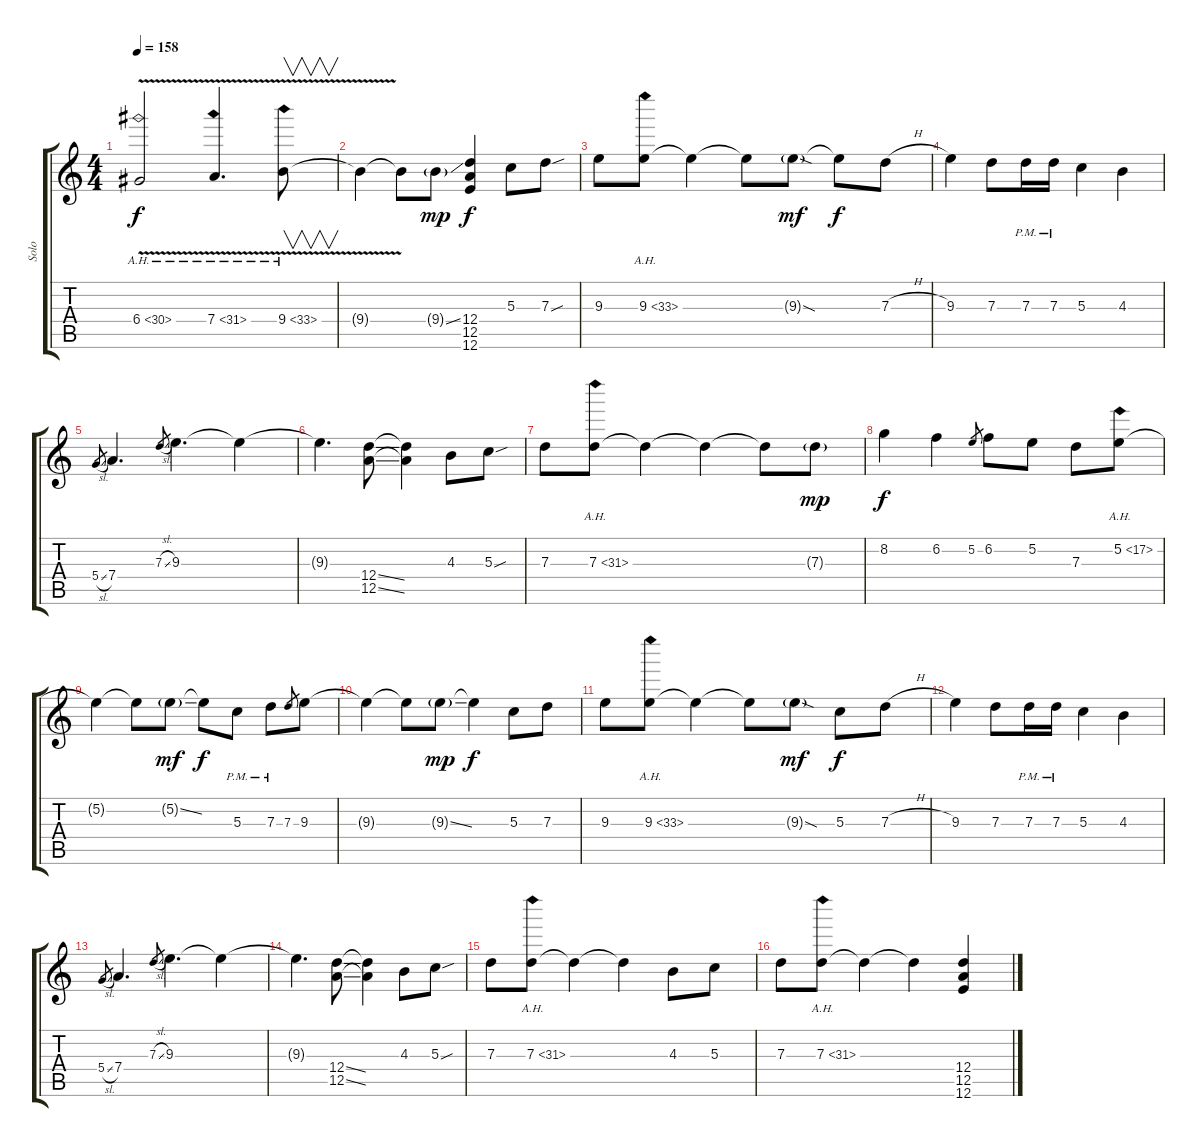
\track ("Solo" "Solo") {instrument overdrivenguitar}
\staff {score tabs}
\tuning (E4 B3 G3 D3 A2 E2) {hide}
\ts (4 4)
\tempo 158
\clef g2
\ks c
6.4{ah 24 v}.2{dy f} 7.4{ah 24 v}.4{d} 9.4{ah 24 v}.8{v} |
9.4{t}.4 9.4{t}.8 9.4{ss g}.8{dy mp} (12.4 12.5 12.6).4{dy f} 5.3.8 7.3{sou}.8 |
9.3.8 9.3{ah 24}.8 9.3{t}.4 9.3{t}.8 9.3{sod g}.8{dy mf} 9.3{t}.8{dy f} 7.3{h}.8 |
9.3.4 7.3.8 7.3{pm}.16 7.3{pm}.16 5.3.4 4.3.4 |
5.4{sl}.8{gr} 7.4.4{d} 7.3{sl}.8{gr} 9.3.4{d} 9.3{t}.4 |
9.3{t}.4{d} (12.4{ss} 12.5{ss}).8 (12.4{t} 12.5{t}).4 4.3.8 5.3{sou}.8 |
7.3.8 7.3{ah 24}.8 7.3{t}.4 7.3{t}.4 7.3{t}.8 7.3{g}.8{dy mp} |
8.2.4{dy f} 6.2.4 5.2.8{gr} 6.2.8 5.2.8 7.3.8 5.2{ah 12}.8 |
5.2{t}.4 5.2{t}.8 5.2{ss g}.8{dy mf} 5.2{t}.8{dy f} 5.3{pm}.8 7.3{pm}.8 7.3.8{gr} 9.3.8 |
9.3{t}.4 9.3{t}.8 9.3{ss g}.8{dy mp} 9.3{t}.4{dy f} 5.3.8 7.3.8 |
9.3.8 9.3{ah 24}.8 9.3{t}.4 9.3{t}.8 9.3{sod g}.8{dy mf} 5.3.8{dy f} 7.3{h}.8 |
9.3.4 7.3.8 7.3{pm}.16 7.3{pm}.16 5.3.4 4.3.4 |
5.4{sl}.8{gr} 7.4.4{d} 7.3{sl}.8{gr} 9.3.4{d} 9.3{t}.4 |
9.3{t}.4{d} (12.4{ss} 12.5{ss}).8 (12.4{t} 12.5{t}).4 4.3.8 5.3{sou}.8 |
7.3.8 7.3{ah 24}.8 7.3{t}.4 7.3{t}.4 4.3.8 5.3.8 |
7.3.8 7.3{ah 24}.8 7.3{t}.4 7.3{t}.4 (12.4{ss} 12.5 12.6).4
